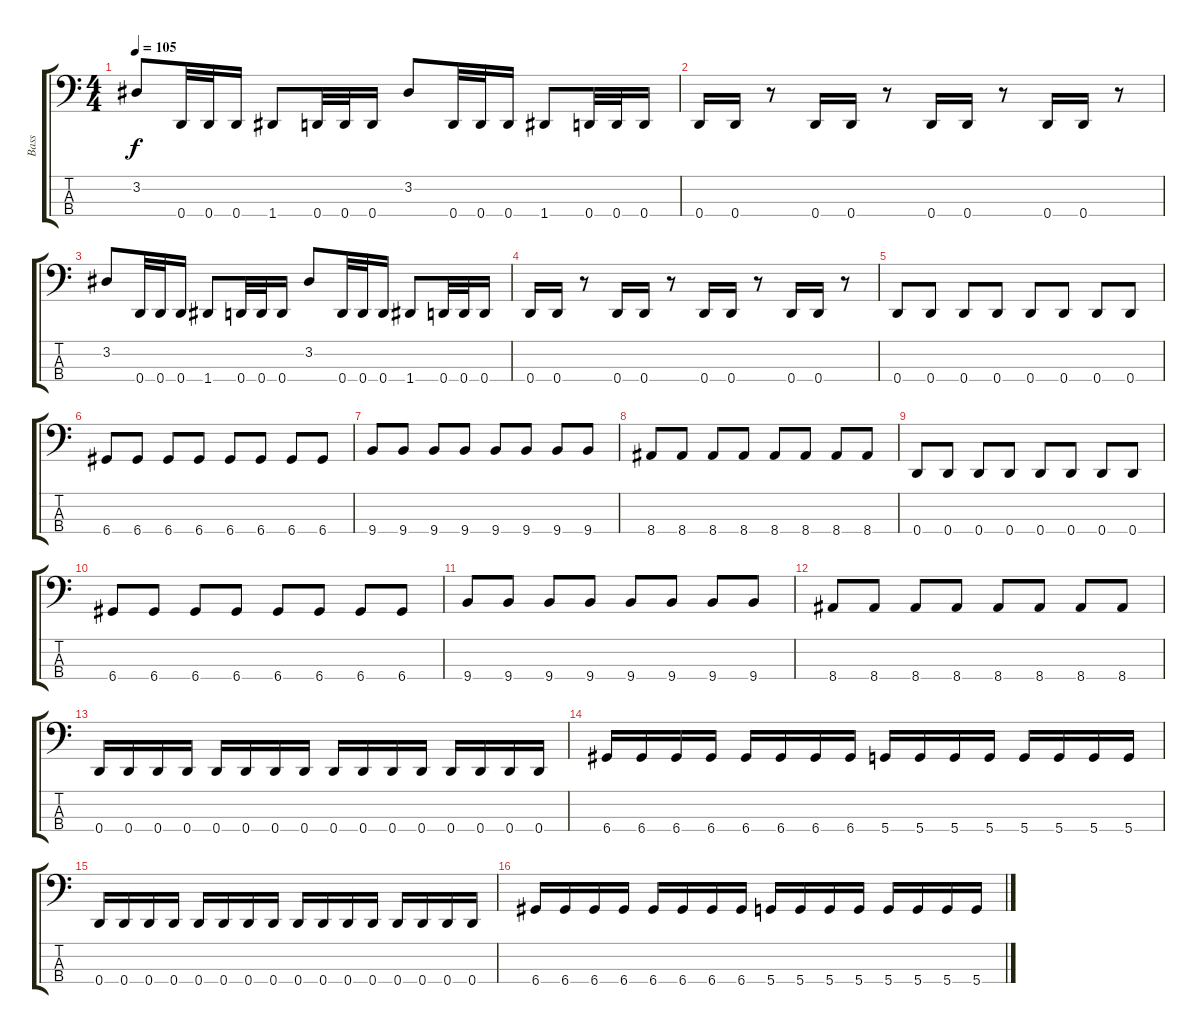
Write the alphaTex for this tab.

\track ("Bass" "Bass") {instrument electricbasspick}
\staff {score tabs}
\tuning (F2 C2 G1 D1) {hide}
\ts (4 4)
\tempo 105
\clef f4
\ks c
3.2.8{dy f} 0.4.32 0.4.32 0.4.16 1.4.8 0.4.32 0.4.32 0.4.16 3.2.8 0.4.32 0.4.32 0.4.16 1.4.8 0.4.32 0.4.32 0.4.16 |
0.4.16 0.4.16 r.8 0.4.16 0.4.16 r.8 0.4.16 0.4.16 r.8 0.4.16 0.4.16 r.8 |
3.2.8 0.4.32 0.4.32 0.4.16 1.4.8 0.4.32 0.4.32 0.4.16 3.2.8 0.4.32 0.4.32 0.4.16 1.4.8 0.4.32 0.4.32 0.4.16 |
0.4.16 0.4.16 r.8 0.4.16 0.4.16 r.8 0.4.16 0.4.16 r.8 0.4.16 0.4.16 r.8 |
0.4.8 0.4.8 0.4.8 0.4.8 0.4.8 0.4.8 0.4.8 0.4.8 |
6.4.8 6.4.8 6.4.8 6.4.8 6.4.8 6.4.8 6.4.8 6.4.8 |
9.4.8 9.4.8 9.4.8 9.4.8 9.4.8 9.4.8 9.4.8 9.4.8 |
8.4.8 8.4.8 8.4.8 8.4.8 8.4.8 8.4.8 8.4.8 8.4.8 |
0.4.8 0.4.8 0.4.8 0.4.8 0.4.8 0.4.8 0.4.8 0.4.8 |
6.4.8 6.4.8 6.4.8 6.4.8 6.4.8 6.4.8 6.4.8 6.4.8 |
9.4.8 9.4.8 9.4.8 9.4.8 9.4.8 9.4.8 9.4.8 9.4.8 |
8.4.8 8.4.8 8.4.8 8.4.8 8.4.8 8.4.8 8.4.8 8.4.8 |
0.4.16 0.4.16 0.4.16 0.4.16 0.4.16 0.4.16 0.4.16 0.4.16 0.4.16 0.4.16 0.4.16 0.4.16 0.4.16 0.4.16 0.4.16 0.4.16 |
6.4.16 6.4.16 6.4.16 6.4.16 6.4.16 6.4.16 6.4.16 6.4.16 5.4.16 5.4.16 5.4.16 5.4.16 5.4.16 5.4.16 5.4.16 5.4.16 |
0.4.16 0.4.16 0.4.16 0.4.16 0.4.16 0.4.16 0.4.16 0.4.16 0.4.16 0.4.16 0.4.16 0.4.16 0.4.16 0.4.16 0.4.16 0.4.16 |
6.4.16 6.4.16 6.4.16 6.4.16 6.4.16 6.4.16 6.4.16 6.4.16 5.4.16 5.4.16 5.4.16 5.4.16 5.4.16 5.4.16 5.4.16 5.4.16
